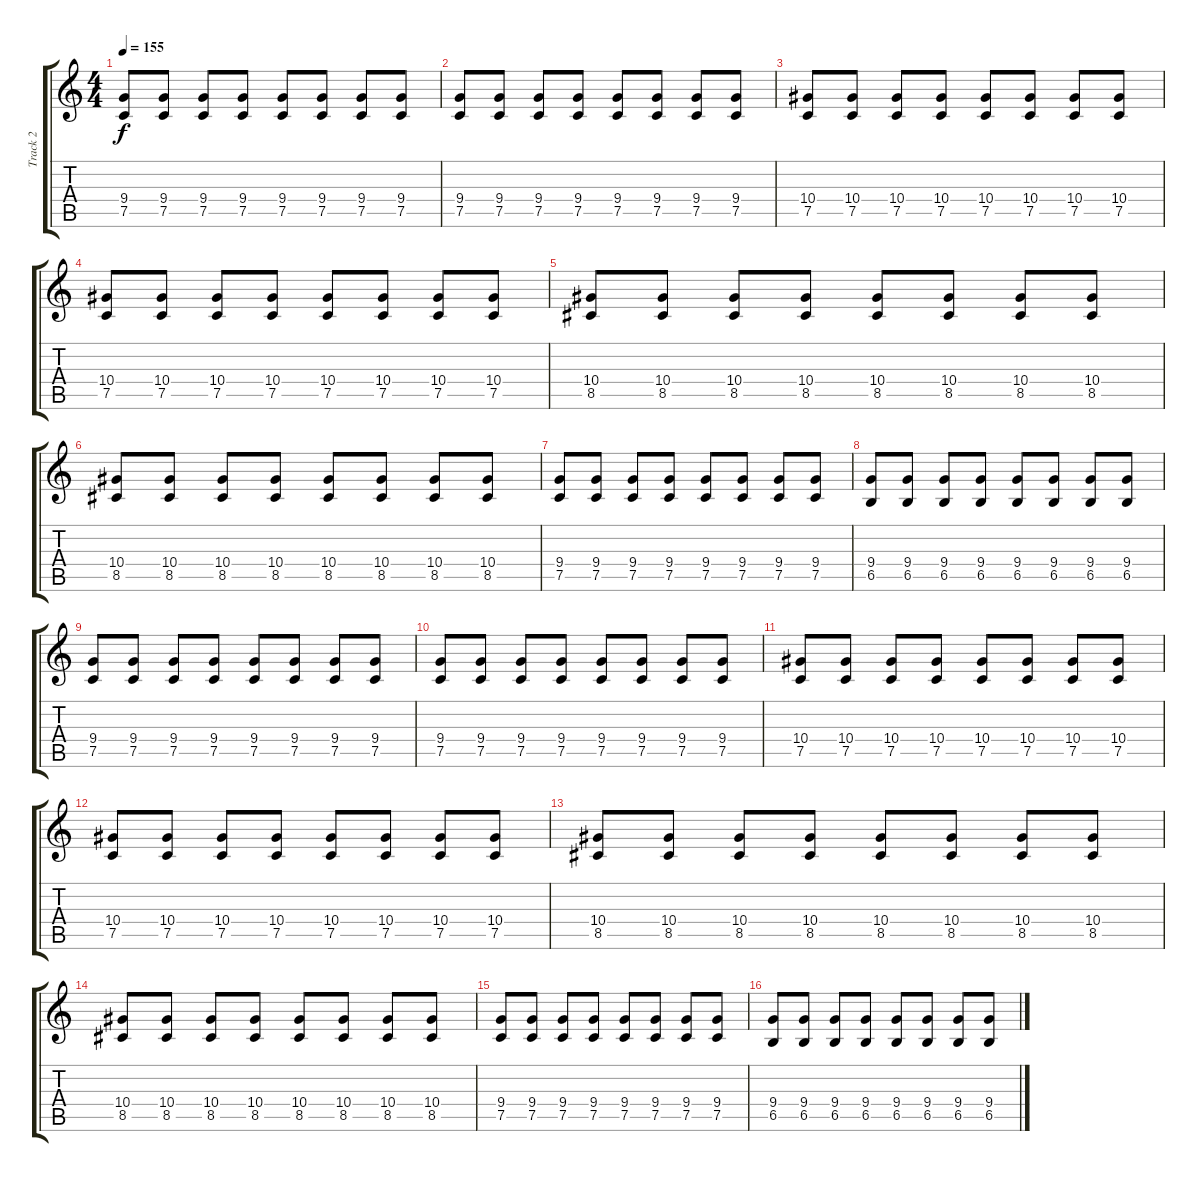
\track ("Track 2" "Track 2") {instrument distortionguitar}
\staff {score tabs}
\tuning (C4 G3 Eb3 Bb2 F2 C2) {hide}
\ts (4 4)
\tempo 155
\clef g2
\ks c
(9.4 7.5).8{dy f} (9.4 7.5).8 (9.4 7.5).8 (9.4 7.5).8 (9.4 7.5).8 (9.4 7.5).8 (9.4 7.5).8 (9.4 7.5).8 |
(9.4 7.5).8 (9.4 7.5).8 (9.4 7.5).8 (9.4 7.5).8 (9.4 7.5).8 (9.4 7.5).8 (9.4 7.5).8 (9.4 7.5).8 |
(10.4 7.5).8 (10.4 7.5).8 (10.4 7.5).8 (10.4 7.5).8 (10.4 7.5).8 (10.4 7.5).8 (10.4 7.5).8 (10.4 7.5).8 |
(10.4 7.5).8 (10.4 7.5).8 (10.4 7.5).8 (10.4 7.5).8 (10.4 7.5).8 (10.4 7.5).8 (10.4 7.5).8 (10.4 7.5).8 |
(10.4 8.5).8 (10.4 8.5).8 (10.4 8.5).8 (10.4 8.5).8 (10.4 8.5).8 (10.4 8.5).8 (10.4 8.5).8 (10.4 8.5).8 |
(10.4 8.5).8 (10.4 8.5).8 (10.4 8.5).8 (10.4 8.5).8 (10.4 8.5).8 (10.4 8.5).8 (10.4 8.5).8 (10.4 8.5).8 |
(9.4 7.5).8 (9.4 7.5).8 (9.4 7.5).8 (9.4 7.5).8 (9.4 7.5).8 (9.4 7.5).8 (9.4 7.5).8 (9.4 7.5).8 |
(9.4 6.5).8 (9.4 6.5).8 (9.4 6.5).8 (9.4 6.5).8 (9.4 6.5).8 (9.4 6.5).8 (9.4 6.5).8 (9.4 6.5).8 |
(9.4 7.5).8 (9.4 7.5).8 (9.4 7.5).8 (9.4 7.5).8 (9.4 7.5).8 (9.4 7.5).8 (9.4 7.5).8 (9.4 7.5).8 |
(9.4 7.5).8 (9.4 7.5).8 (9.4 7.5).8 (9.4 7.5).8 (9.4 7.5).8 (9.4 7.5).8 (9.4 7.5).8 (9.4 7.5).8 |
(10.4 7.5).8 (10.4 7.5).8 (10.4 7.5).8 (10.4 7.5).8 (10.4 7.5).8 (10.4 7.5).8 (10.4 7.5).8 (10.4 7.5).8 |
(10.4 7.5).8 (10.4 7.5).8 (10.4 7.5).8 (10.4 7.5).8 (10.4 7.5).8 (10.4 7.5).8 (10.4 7.5).8 (10.4 7.5).8 |
(10.4 8.5).8 (10.4 8.5).8 (10.4 8.5).8 (10.4 8.5).8 (10.4 8.5).8 (10.4 8.5).8 (10.4 8.5).8 (10.4 8.5).8 |
(10.4 8.5).8 (10.4 8.5).8 (10.4 8.5).8 (10.4 8.5).8 (10.4 8.5).8 (10.4 8.5).8 (10.4 8.5).8 (10.4 8.5).8 |
(9.4 7.5).8 (9.4 7.5).8 (9.4 7.5).8 (9.4 7.5).8 (9.4 7.5).8 (9.4 7.5).8 (9.4 7.5).8 (9.4 7.5).8 |
(9.4 6.5).8 (9.4 6.5).8 (9.4 6.5).8 (9.4 6.5).8 (9.4 6.5).8 (9.4 6.5).8 (9.4 6.5).8 (9.4 6.5).8
